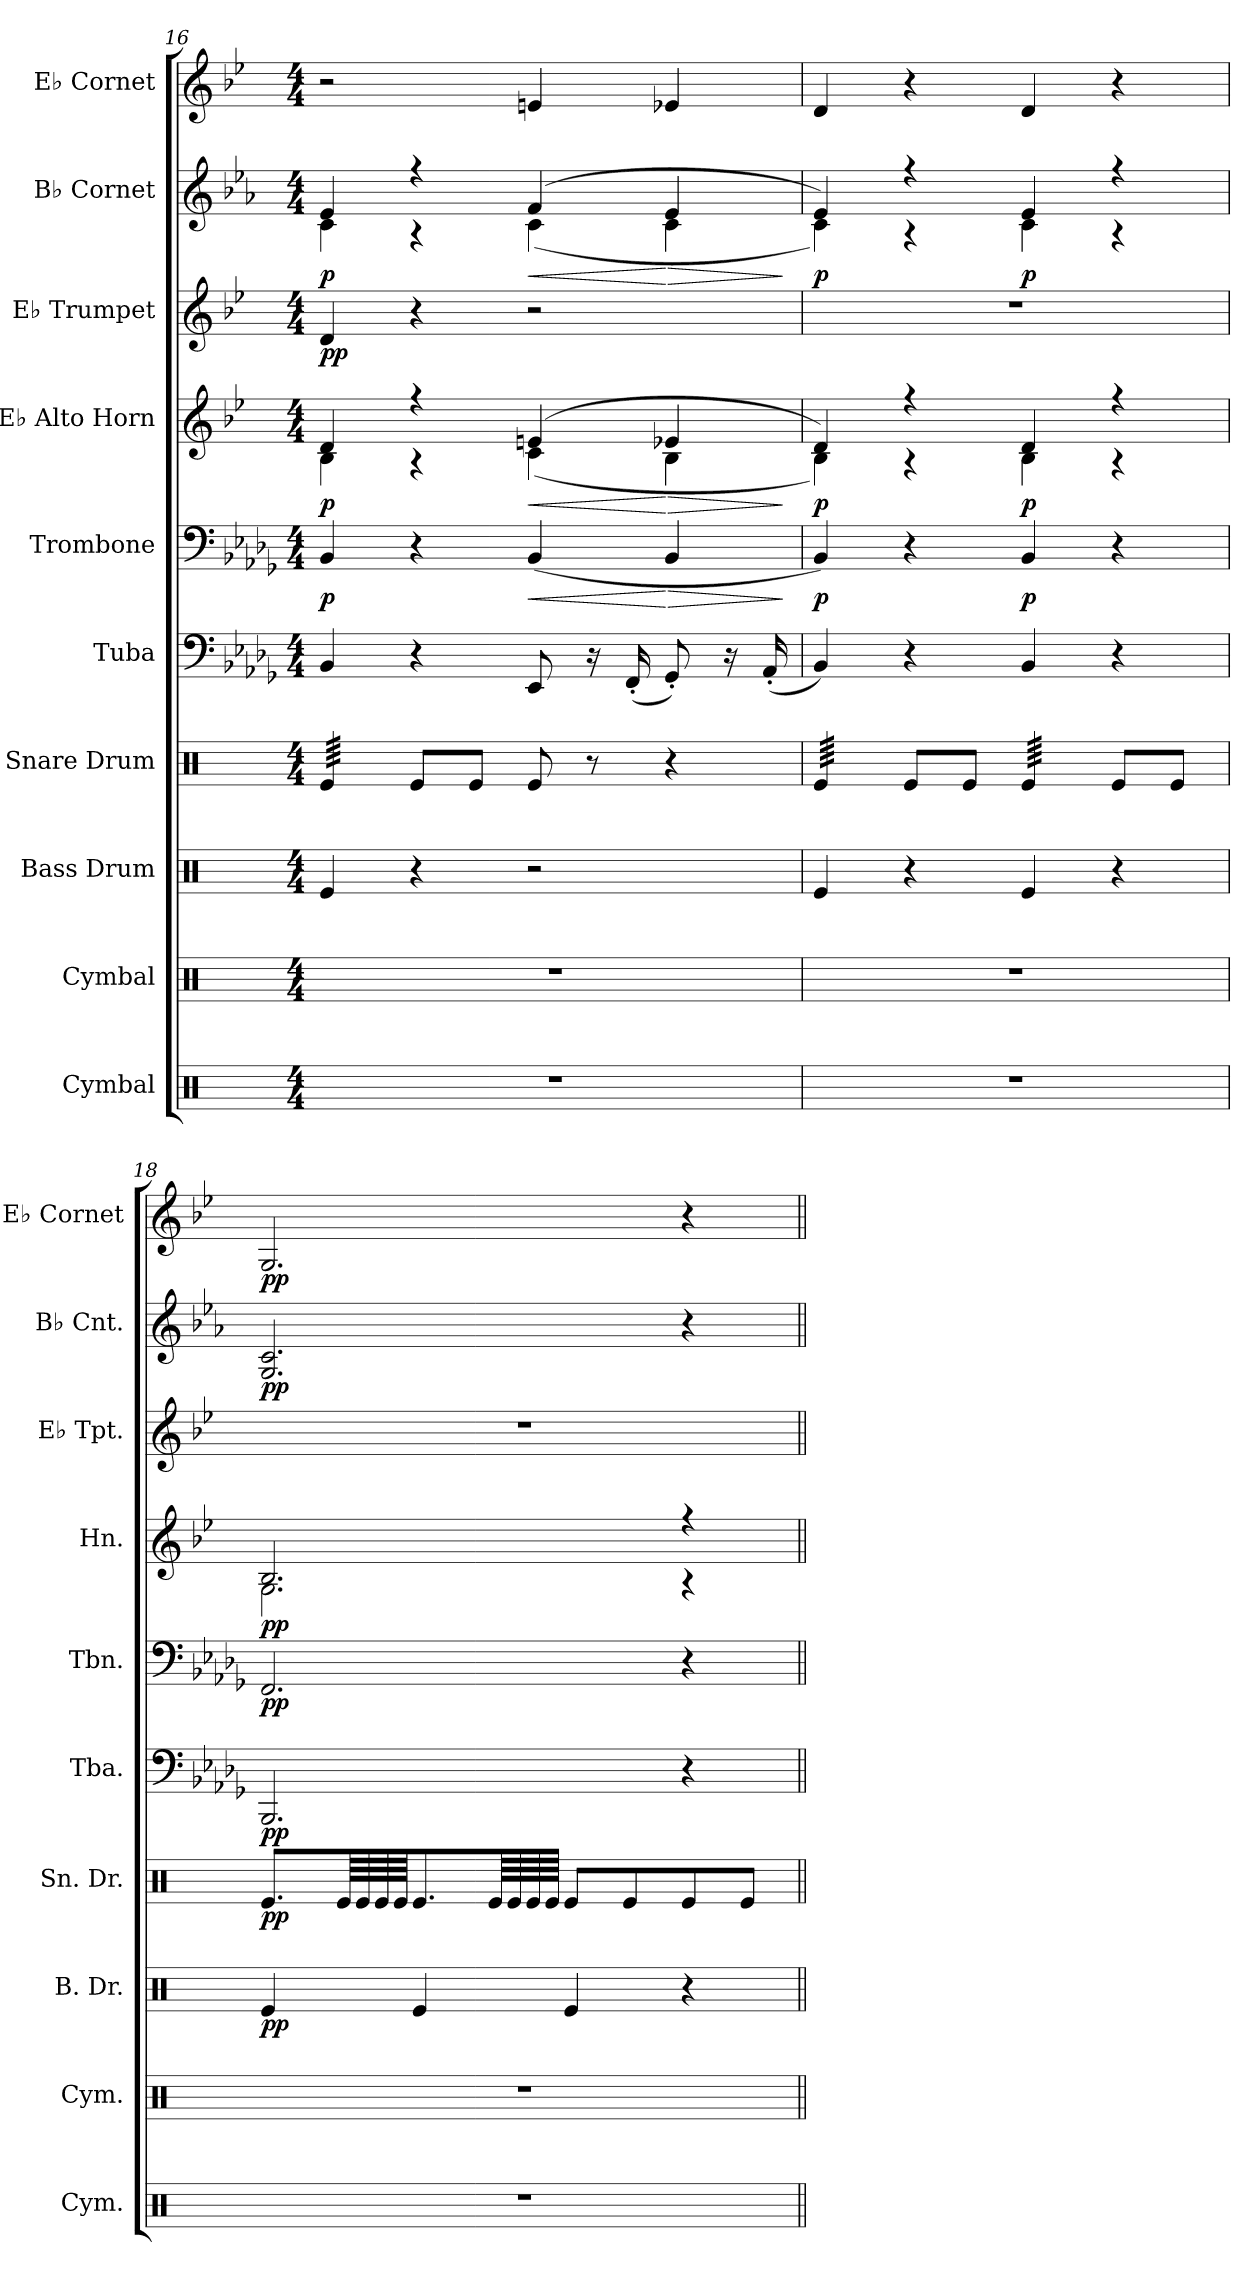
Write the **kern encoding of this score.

**kern	**kern	**kern	**dynam	**kern	**dynam	**kern	**dynam	**kern	**dynam	**kern	**dynam	**kern	**dynam	**kern	**dynam	**kern	**dynam
*part10	*part9	*part8	*part8	*part7	*part7	*part6	*part6	*part5	*part5	*part4	*part4	*part3	*part3	*part2	*part2	*part1	*part1
*staff10	*staff9	*staff8	*staff8	*staff7	*staff7	*staff6	*staff6	*staff5	*staff5	*staff4	*staff4	*staff3	*staff3	*staff2	*staff2	*staff1	*staff1
*I"Cymbal	*I"Cymbal	*I"Bass Drum	*	*I"Snare Drum	*	*I"Tuba	*	*I"Trombone	*	*I"E♭ Alto Horn	*	*I"E♭ Trumpet	*	*I"B♭ Cornet	*	*I"E♭ Cornet	*
*I'Cym.	*I'Cym.	*I'B. Dr.	*	*I'Sn. Dr.	*	*I'Tba.	*	*I'Tbn.	*	*I'Hn.	*	*I'E♭ Tpt.	*	*I'B♭ Cnt.	*	*I'E♭ Cornet	*
*clefX	*clefX	*clefX	*	*clefX	*	*clefF4	*	*clefF4	*	*clefG2	*	*clefG2	*	*clefG2	*	*clefG2	*
*	*	*	*	*	*	*	*	*	*	*ITrd5c9	*	*ITrd-2c-3	*	*ITrd1c2	*	*ITrd-2c-3	*
*k[]	*k[]	*k[]	*	*k[]	*	*k[b-e-a-d-g-]	*	*k[b-e-a-d-g-]	*	*k[b-e-a-d-g-]	*	*k[b-e-a-d-g-]	*	*k[b-e-a-d-g-]	*	*k[b-e-a-d-g-]	*
*M4/4	*M4/4	*M4/4	*	*M4/4	*	*M4/4	*	*M4/4	*	*M4/4	*	*M4/4	*	*M4/4	*	*M4/4	*
=16	=16	=16	=16	=16	=16	=16	=16	=16	=16	=16	=16	=16	=16	=16	=16	=16	=16
*	*	*	*	*	*	*	*	*	*	*^	*	*	*	*^	*	*	*
!	!	!	!	!	!	!	!	!	!LO:DY:b	!	!	!LO:DY:b	!	!LO:DY:b	!	!	!LO:DY:b	!	!
*	*	*	*	*tremolo	*	*	*	*	*	*	*	*	*	*	*	*	*	*	*
1r	1r	4Re/	.	64Re/LLLL	.	4BB-/	.	4BB-/	p	4F/	4D-\	p	4f/	pp	4d-/	4B-\	p	2r	.
.	.	.	.	64Re/	.	.	.	.	.	.	.	.	.	.	.	.	.	.	.
.	.	.	.	64Re/	.	.	.	.	.	.	.	.	.	.	.	.	.	.	.
.	.	.	.	64Re/	.	.	.	.	.	.	.	.	.	.	.	.	.	.	.
.	.	.	.	64Re/	.	.	.	.	.	.	.	.	.	.	.	.	.	.	.
.	.	.	.	64Re/	.	.	.	.	.	.	.	.	.	.	.	.	.	.	.
.	.	.	.	64Re/	.	.	.	.	.	.	.	.	.	.	.	.	.	.	.
.	.	.	.	64Re/	.	.	.	.	.	.	.	.	.	.	.	.	.	.	.
.	.	.	.	64Re/	.	.	.	.	.	.	.	.	.	.	.	.	.	.	.
.	.	.	.	64Re/	.	.	.	.	.	.	.	.	.	.	.	.	.	.	.
.	.	.	.	64Re/	.	.	.	.	.	.	.	.	.	.	.	.	.	.	.
.	.	.	.	64Re/	.	.	.	.	.	.	.	.	.	.	.	.	.	.	.
.	.	.	.	64Re/	.	.	.	.	.	.	.	.	.	.	.	.	.	.	.
.	.	.	.	64Re/	.	.	.	.	.	.	.	.	.	.	.	.	.	.	.
.	.	.	.	64Re/	.	.	.	.	.	.	.	.	.	.	.	.	.	.	.
.	.	.	.	64Re/JJJJ	.	.	.	.	.	.	.	.	.	.	.	.	.	.	.
*	*	*	*	*Xtremolo	*	*	*	*	*	*	*	*	*	*	*	*	*	*	*
.	.	4r	.	8Re/L	.	4r	.	4r	.	4r	4r	.	4r	.	4r	4r	.	.	.
.	.	.	.	8Re/J	.	.	.	.	.	.	.	.	.	.	.	.	.	.	.
!	!	!	!	!	!	!	!	!	!LO:HP:b	!	!	!LO:HP:b	!	!	!	!	!LO:HP:b	!	!
.	.	2r	.	8Re/	.	8EE-/	.	(4BB-/	<	(4Gn/	(4E-\	<	2r	.	(4e-/	(4B-\	<	4gn/	.
.	.	.	.	8r	.	16r	.	.	.	.	.	.	.	.	.	.	.	.	.
.	.	.	.	.	.	(16FF'/	.	.	.	.	.	.	.	.	.	.	.	.	.
!	!	!	!	!	!	!	!	!	!LO:HP:n=1:b	!	!	!LO:HP:n=1:b	!	!	!	!	!LO:HP:n=1:b	!	!
.	.	.	.	4r	.	8GG-'/)	.	4BB-/	[ >	4G-X/	4D-\	[ >	.	.	4d-/	4B-\	[ >	4g-X/	.
.	.	.	.	.	.	16r	.	.	.	.	.	.	.	.	.	.	.	.	.
.	.	.	.	.	.	(16AA-'/	.	.	.	.	.	.	.	.	.	.	.	.	.
*	*	*	*	*	*	*	*	*	*	*v	*v	*	*	*	*v	*v	*	*	*
.	.	.	.	.	.	.	.	.	]	.	]	.	.	.	]	.	.
=17	=17	=17	=17	=17	=17	=17	=17	=17	=17	=17	=17	=17	=17	=17	=17	=17	=17
*	*	*	*	*	*	*	*	*	*	*^	*	*	*	*^	*	*	*
!	!	!	!	!	!	!	!	!	!LO:DY:b	!	!	!LO:DY:b	!	!	!	!	!LO:DY:b	!	!
*	*	*	*	*tremolo	*	*	*	*	*	*	*	*	*	*	*	*	*	*	*
1r	1r	4Re/	.	64Re/LLLL	.	4BB-/)	.	4BB-/)	p	4F/)	4D-\)	p	1r	.	4d-/)	4B-\)	p	4f/	.
.	.	.	.	64Re/	.	.	.	.	.	.	.	.	.	.	.	.	.	.	.
.	.	.	.	64Re/	.	.	.	.	.	.	.	.	.	.	.	.	.	.	.
.	.	.	.	64Re/	.	.	.	.	.	.	.	.	.	.	.	.	.	.	.
.	.	.	.	64Re/	.	.	.	.	.	.	.	.	.	.	.	.	.	.	.
.	.	.	.	64Re/	.	.	.	.	.	.	.	.	.	.	.	.	.	.	.
.	.	.	.	64Re/	.	.	.	.	.	.	.	.	.	.	.	.	.	.	.
.	.	.	.	64Re/	.	.	.	.	.	.	.	.	.	.	.	.	.	.	.
.	.	.	.	64Re/	.	.	.	.	.	.	.	.	.	.	.	.	.	.	.
.	.	.	.	64Re/	.	.	.	.	.	.	.	.	.	.	.	.	.	.	.
.	.	.	.	64Re/	.	.	.	.	.	.	.	.	.	.	.	.	.	.	.
.	.	.	.	64Re/	.	.	.	.	.	.	.	.	.	.	.	.	.	.	.
.	.	.	.	64Re/	.	.	.	.	.	.	.	.	.	.	.	.	.	.	.
.	.	.	.	64Re/	.	.	.	.	.	.	.	.	.	.	.	.	.	.	.
.	.	.	.	64Re/	.	.	.	.	.	.	.	.	.	.	.	.	.	.	.
.	.	.	.	64Re/JJJJ	.	.	.	.	.	.	.	.	.	.	.	.	.	.	.
*	*	*	*	*Xtremolo	*	*	*	*	*	*	*	*	*	*	*	*	*	*	*
.	.	4r	.	8Re/L	.	4r	.	4r	.	4r	4r	.	.	.	4r	4r	.	4r	.
.	.	.	.	8Re/J	.	.	.	.	.	.	.	.	.	.	.	.	.	.	.
!	!	!	!	!	!	!	!	!	!LO:DY:b	!	!	!LO:DY:b	!	!	!	!	!LO:DY:b	!	!
*	*	*	*	*tremolo	*	*	*	*	*	*	*	*	*	*	*	*	*	*	*
.	.	4Re/	.	64Re/LLLL	.	4BB-/	.	4BB-/	p	4F/	4D-\	p	.	.	4d-/	4B-\	p	4f/	.
.	.	.	.	64Re/	.	.	.	.	.	.	.	.	.	.	.	.	.	.	.
.	.	.	.	64Re/	.	.	.	.	.	.	.	.	.	.	.	.	.	.	.
.	.	.	.	64Re/	.	.	.	.	.	.	.	.	.	.	.	.	.	.	.
.	.	.	.	64Re/	.	.	.	.	.	.	.	.	.	.	.	.	.	.	.
.	.	.	.	64Re/	.	.	.	.	.	.	.	.	.	.	.	.	.	.	.
.	.	.	.	64Re/	.	.	.	.	.	.	.	.	.	.	.	.	.	.	.
.	.	.	.	64Re/	.	.	.	.	.	.	.	.	.	.	.	.	.	.	.
.	.	.	.	64Re/	.	.	.	.	.	.	.	.	.	.	.	.	.	.	.
.	.	.	.	64Re/	.	.	.	.	.	.	.	.	.	.	.	.	.	.	.
.	.	.	.	64Re/	.	.	.	.	.	.	.	.	.	.	.	.	.	.	.
.	.	.	.	64Re/	.	.	.	.	.	.	.	.	.	.	.	.	.	.	.
.	.	.	.	64Re/	.	.	.	.	.	.	.	.	.	.	.	.	.	.	.
.	.	.	.	64Re/	.	.	.	.	.	.	.	.	.	.	.	.	.	.	.
.	.	.	.	64Re/	.	.	.	.	.	.	.	.	.	.	.	.	.	.	.
.	.	.	.	64Re/JJJJ	.	.	.	.	.	.	.	.	.	.	.	.	.	.	.
*	*	*	*	*Xtremolo	*	*	*	*	*	*	*	*	*	*	*	*	*	*	*
.	.	4r	.	8Re/L	.	4r	.	4r	.	4r	4r	.	.	.	4r	4r	.	4r	.
.	.	.	.	8Re/J	.	.	.	.	.	.	.	.	.	.	.	.	.	.	.
*	*	*	*	*	*	*	*	*	*	*	*	*	*	*	*v	*v	*	*	*
!!LO:PB:g=z
=18	=18	=18	=18	=18	=18	=18	=18	=18	=18	=18	=18	=18	=18	=18	=18	=18	=18	=18
!	!	!	!LO:DY:b	!	!LO:DY:b	!	!LO:DY:b	!	!LO:DY:b	!	!	!LO:DY:b	!	!	!	!LO:DY:b	!	!LO:DY:b
1r	1r	4Re/	pp	8.Re/L	pp	2.BBB-/	pp	2.FF/	pp	2.D-/	2.BB-\	pp	1r	.	2.F/ 2.B-/	pp	2.B-/	pp
*	*	*	*	*tremolo	*	*	*	*	*	*	*	*	*	*	*	*	*	*
.	.	.	.	64Re/	.	.	.	.	.	.	.	.	.	.	.	.	.	.
.	.	.	.	64Re/	.	.	.	.	.	.	.	.	.	.	.	.	.	.
.	.	.	.	64Re/	.	.	.	.	.	.	.	.	.	.	.	.	.	.
.	.	.	.	64Re/JJJJ	.	.	.	.	.	.	.	.	.	.	.	.	.	.
*	*	*	*	*Xtremolo	*	*	*	*	*	*	*	*	*	*	*	*	*	*
.	.	4Re/	.	8.Re/L	.	.	.	.	.	.	.	.	.	.	.	.	.	.
*	*	*	*	*tremolo	*	*	*	*	*	*	*	*	*	*	*	*	*	*
.	.	.	.	64Re/	.	.	.	.	.	.	.	.	.	.	.	.	.	.
.	.	.	.	64Re/	.	.	.	.	.	.	.	.	.	.	.	.	.	.
.	.	.	.	64Re/	.	.	.	.	.	.	.	.	.	.	.	.	.	.
.	.	.	.	64Re/JJJJ	.	.	.	.	.	.	.	.	.	.	.	.	.	.
*	*	*	*	*Xtremolo	*	*	*	*	*	*	*	*	*	*	*	*	*	*
.	.	4Re/	.	8Re/L	.	.	.	.	.	.	.	.	.	.	.	.	.	.
.	.	.	.	8Re/	.	.	.	.	.	.	.	.	.	.	.	.	.	.
.	.	4r	.	8Re/	.	4r	.	4r	.	4r	4r	.	.	.	4r	.	4r	.
.	.	.	.	8Re/J	.	.	.	.	.	.	.	.	.	.	.	.	.	.
*	*	*	*	*	*	*	*	*	*	*v	*v	*	*	*	*	*	*	*
=||	=||	=||	=||	=||	=||	=||	=||	=||	=||	=||	=||	=||	=||	=||	=||	=||	=||
*-	*-	*-	*-	*-	*-	*-	*-	*-	*-	*-	*-	*-	*-	*-	*-	*-	*-
